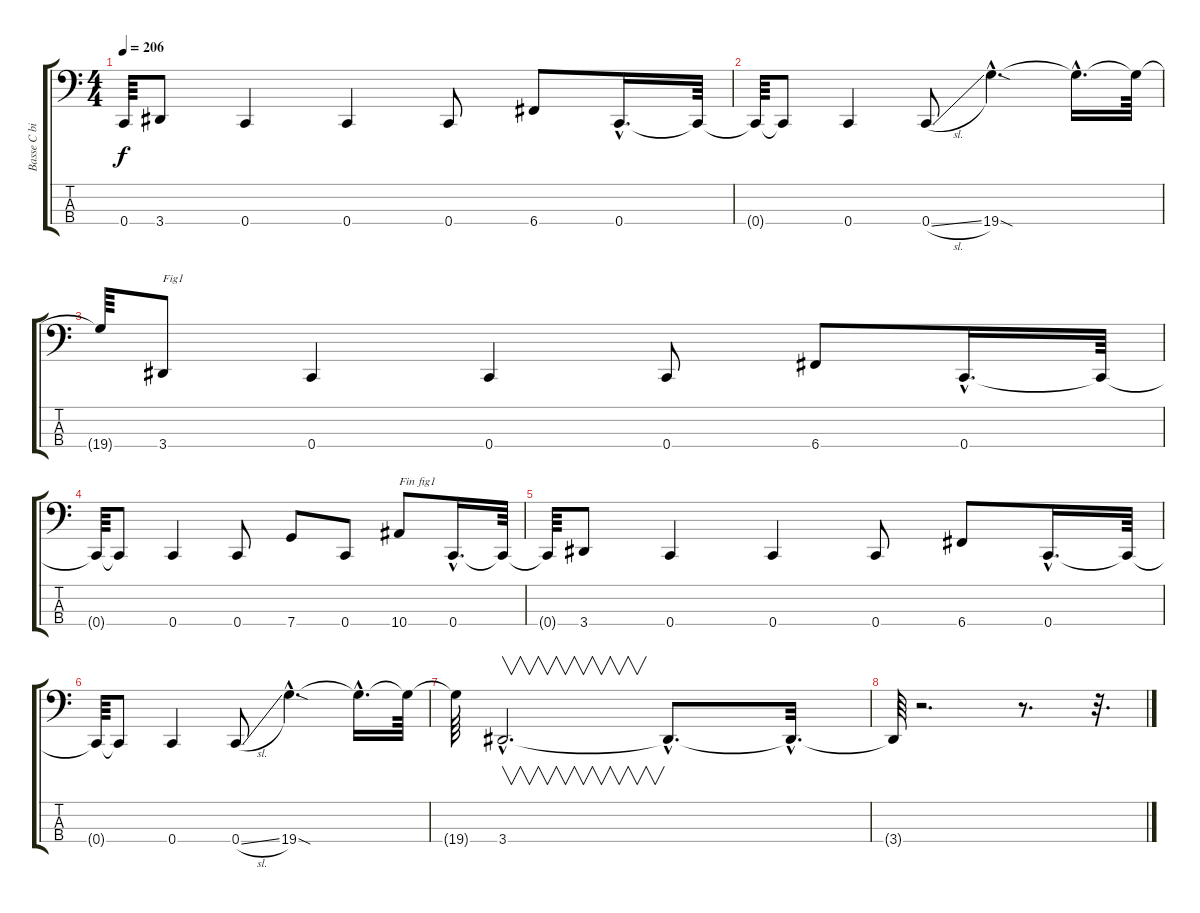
\track ("Basse C bis" "Basse C bi") {instrument synthbass2}
\staff {score tabs}
\tuning (Eb2 Bb1 F1 C1) {hide}
\ts (4 4)
\tempo 206
\clef f4
\ks c
0.4{t}.64{dy f} 3.4.8 0.4.4 0.4.4 0.4.8 6.4.8 0.4{hac}.16{d} 0.4{t}.64 |
0.4{t}.64 0.4{t}.8 0.4.4 0.4{sl}.8 19.4{sod hac}.4{d} 19.4{hac t}.16{d} 19.4{t}.64 |
19.4{t}.64 3.4.8{txt "Fig1"} 0.4.4 0.4.4 0.4.8 6.4.8 0.4{hac}.16{d} 0.4{t}.64 |
0.4{t}.64 0.4{t}.8 0.4.4 0.4.8 7.4.8 0.4.8 10.4.8{txt "Fin fig1"} 0.4{hac}.16{d} 0.4{t}.64 |
0.4{t}.64 3.4.8 0.4.4 0.4.4 0.4.8 6.4.8 0.4{hac}.16{d} 0.4{t}.64 |
0.4{t}.64 0.4{t}.8 0.4.4 0.4{sl}.8 19.4{sod hac}.4{d} 19.4{hac t}.16{d} 19.4{t}.64 |
19.4{t}.64 3.4{hac}.2{v d} 3.4{hac t}.8{d} 3.4{hac t}.32{d} |
3.4{t}.64 r.2{d} r.8{d} r.32{d}
